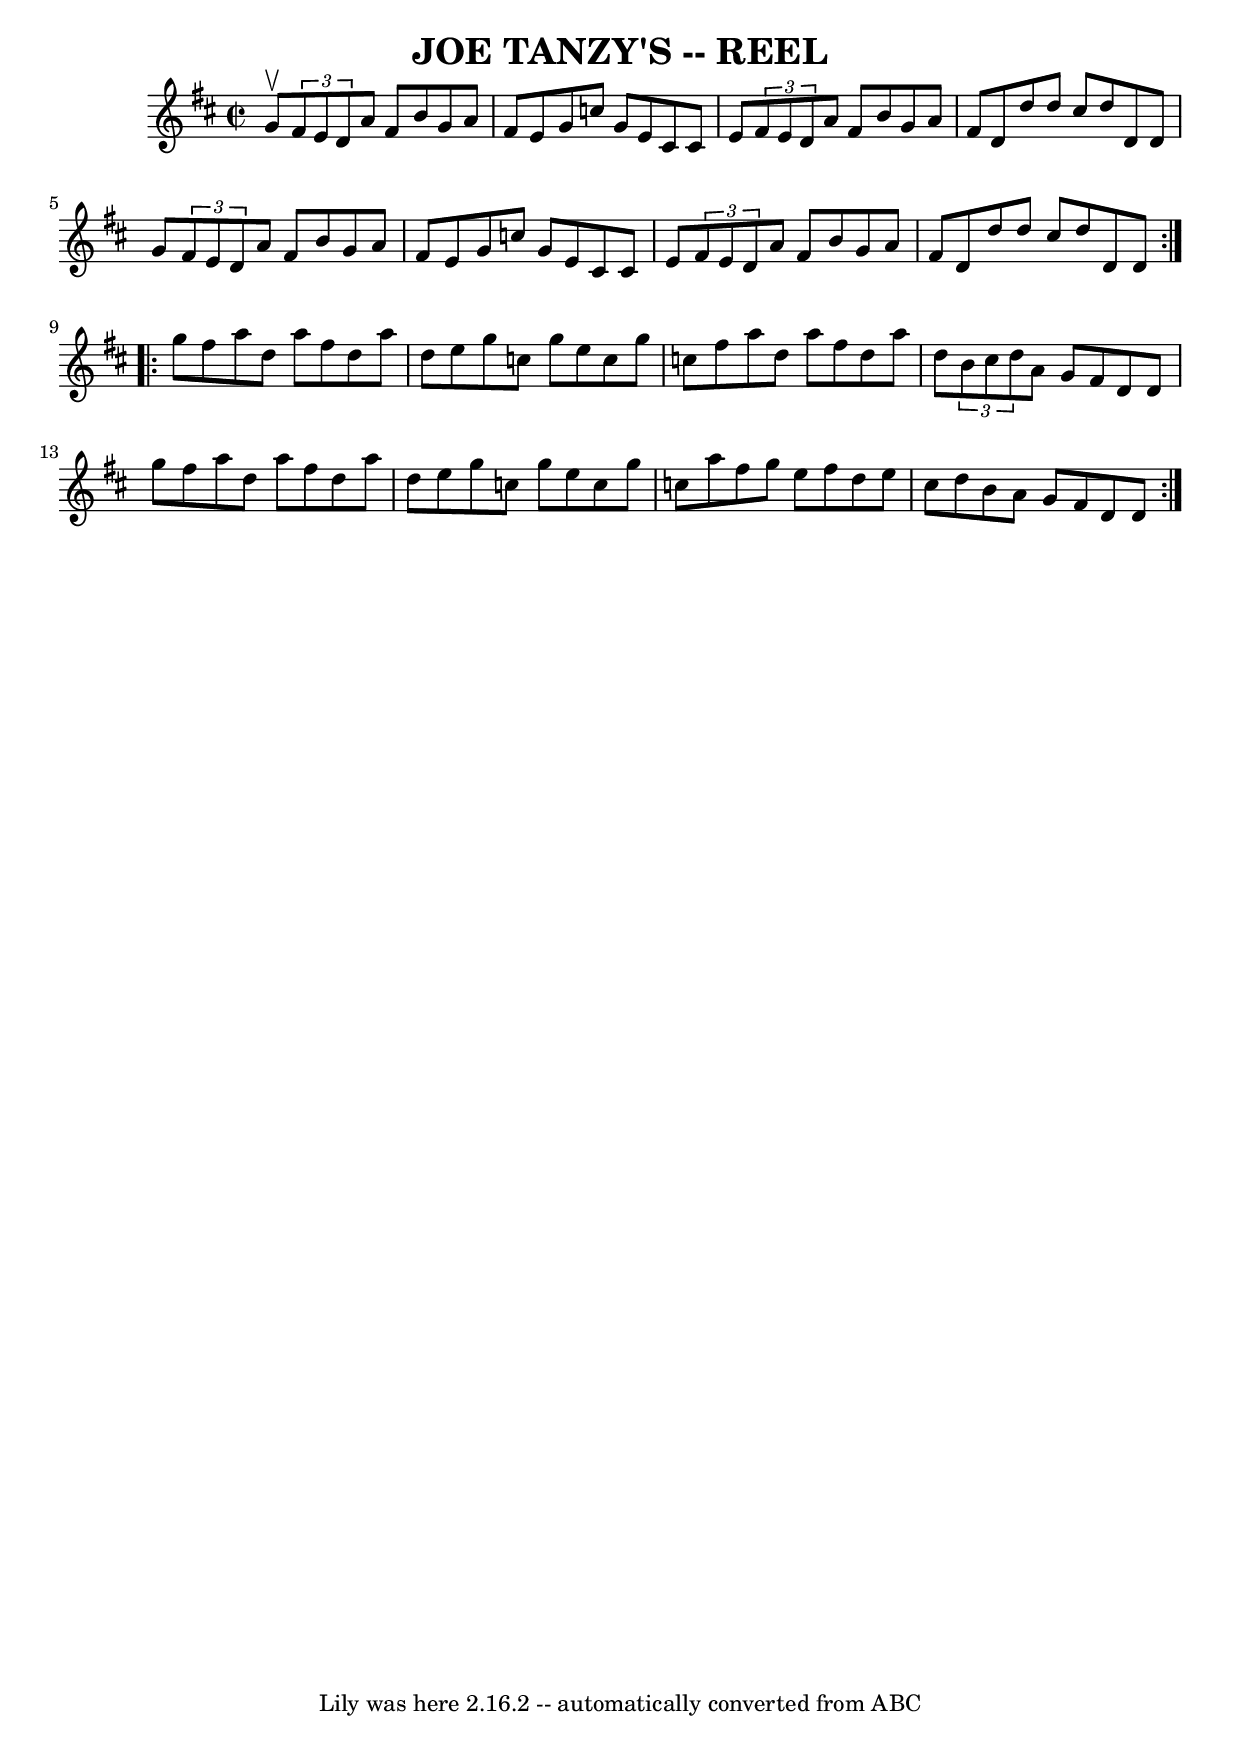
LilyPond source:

\version "2.7.40"
\include "Mammoth.ily"
\header {
	%% book = "Ryan's Mammoth Collection of Fiddle Tunes"
	crossRefNumber = "1"
	footnotes = ""
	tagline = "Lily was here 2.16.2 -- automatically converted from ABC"
	title = "JOE TANZY'S -- REEL"
}
voicedefault =  {


\repeat volta 2 {
\override Staff.TimeSignature #'style = #'C
 \time 2/2 \key d \major g'8^\upbow       |
   \times 2/3 { fis'8    
e'8 d'8  } a'8 fis'8 b'8 g'8 a'8 fis'8    |
 e'8    
g'8 c''8 g'8 e'8 cis'8 cis'8 e'8    |
   \times 2/3 {   
fis'8 e'8 d'8  } a'8 fis'8 b'8 g'8 a'8 fis'8    |
 
 d'8 d''8 d''8 cis''8 d''8 d'8 d'8 g'8    |
     
|
   \times 2/3 { fis'8 e'8 d'8  } a'8 fis'8 b'8 g'8   
 a'8 fis'8    |
 e'8 g'8 c''8 g'8 e'8 cis'8 cis'8  
 e'8    |
   \times 2/3 { fis'8 e'8 d'8  } a'8 fis'8 b'8 
 g'8 a'8 fis'8    |
 d'8 d''8 d''8 cis''8 d''8    
d'8 d'8    }     \repeat volta 2 { g''8        |
 fis''8 a''8   
 d''8 a''8 fis''8 d''8 a''8 d''8    |
 e''8 g''8    
c''8 g''8 e''8 c''8 g''8 c''8    |
 fis''8 a''8    
d''8 a''8 fis''8 d''8 a''8 d''8    |
   \times 2/3 { b'8 
 cis''8 d''8  } a'8 g'8 fis'8 d'8 d'8 g''8    |
    
 |
 fis''8 a''8 d''8 a''8 fis''8 d''8 a''8 d''8    
|
 e''8 g''8 c''8 g''8 e''8 c''8 g''8 c''8    
|
 a''8 fis''8 g''8 e''8 fis''8 d''8 e''8 cis''8   
 |
 d''8 b'8 a'8 g'8 fis'8 d'8 d'8    }   
}

\score{
    <<

	\context Staff="default"
	{
	    \voicedefault 
	}

    >>
	\layout {
	}
	\midi {}
}
